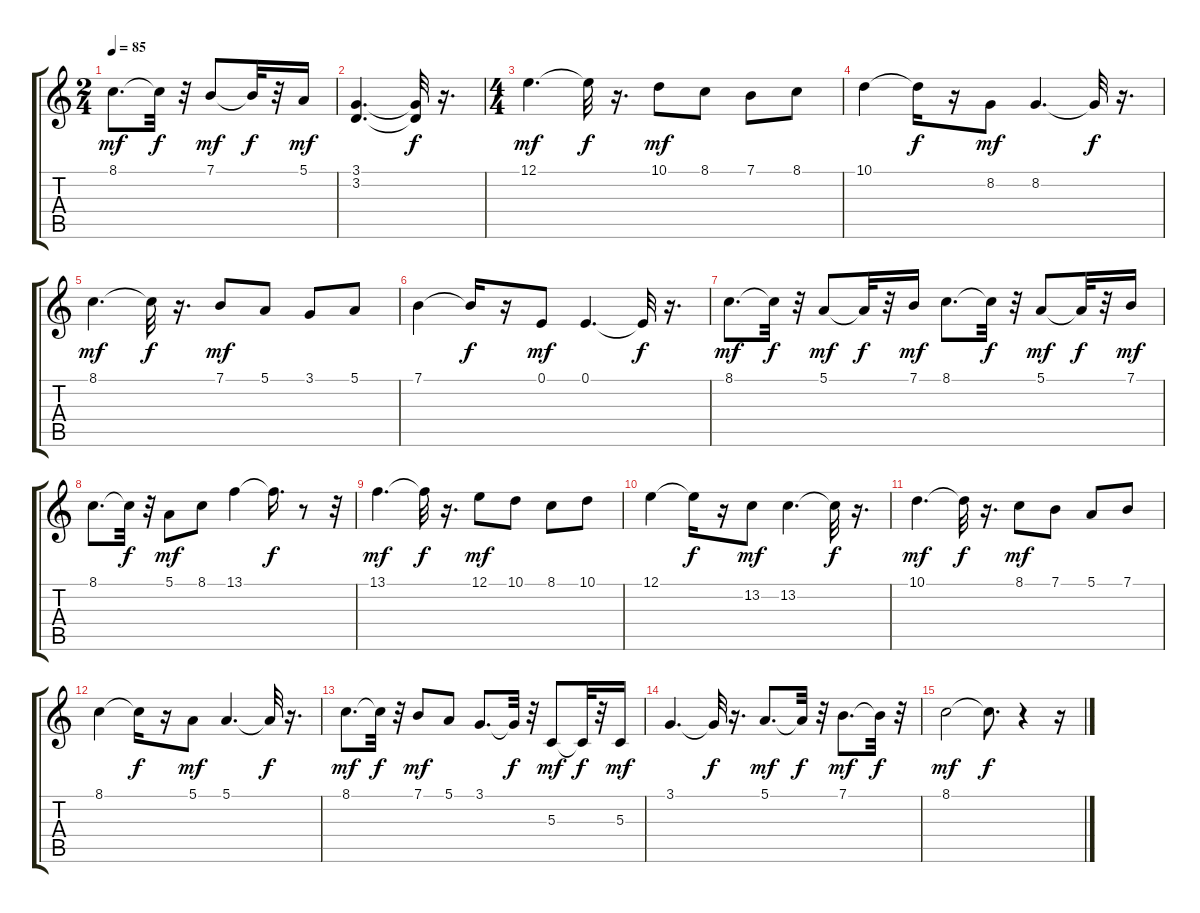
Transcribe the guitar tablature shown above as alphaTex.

\track "" {instrument trumpet}
\staff {score tabs}
\tuning (E4 B3 G3 D3 A2 E2) {hide}
\ts (2 4)
\tempo 85
\clef g2
\ks c
8.1.8{d dy mf} 8.1{t}.32{dy f} r.32 7.1.8{dy mf} 7.1{t}.32{dy f} r.32 5.1.16{dy mf} |
(3.1 3.2).4{d} (3.1{t} 3.2{t}).32{dy f} r.16{d} |
\ts (4 4)
12.1.4{d dy mf} 12.1{t}.32{dy f} r.16{d} 10.1.8{dy mf} 8.1.8 7.1.8 8.1.8 |
10.1.4 10.1{t}.16{dy f} r.16 8.2.8{dy mf} 8.2.4{d} 8.2{t}.32{dy f} r.16{d} |
8.1.4{d dy mf} 8.1{t}.32{dy f} r.16{d} 7.1.8{dy mf} 5.1.8 3.1.8 5.1.8 |
7.1.4 7.1{t}.16{dy f} r.16 0.1.8{dy mf} 0.1.4{d} 0.1{t}.32{dy f} r.16{d} |
8.1.8{d dy mf} 8.1{t}.32{dy f} r.32 5.1.8{dy mf} 5.1{t}.32{dy f} r.32 7.1.16{dy mf} 8.1.8{d} 8.1{t}.32{dy f} r.32 5.1.8{dy mf} 5.1{t}.32{dy f} r.32 7.1.16{dy mf} |
8.1.8{d} 8.1{t}.32{dy f} r.32 5.1.8{dy mf} 8.1.8 13.1.4 13.1{t}.16{d dy f} r.8 r.32 |
13.1.4{d dy mf} 13.1{t}.32{dy f} r.16{d} 12.1.8{dy mf} 10.1.8 8.1.8 10.1.8 |
12.1.4 12.1{t}.16{dy f} r.16 13.2.8{dy mf} 13.2.4{d} 13.2{t}.32{dy f} r.16{d} |
10.1.4{d dy mf} 10.1{t}.32{dy f} r.16{d} 8.1.8{dy mf} 7.1.8 5.1.8 7.1.8 |
8.1.4 8.1{t}.16{dy f} r.16 5.1.8{dy mf} 5.1.4{d} 5.1{t}.32{dy f} r.16{d} |
8.1.8{d dy mf} 8.1{t}.32{dy f} r.32 7.1.8{dy mf} 5.1.8 3.1.8{d} 3.1{t}.32{dy f} r.32 5.3.8{dy mf} 5.3{t}.32{dy f} r.32 5.3.16{dy mf} |
3.1.4{d} 3.1{t}.32{dy f} r.16{d} 5.1.8{d dy mf} 5.1{t}.32{dy f} r.32 7.1.8{d dy mf} 7.1{t}.32{dy f} r.32 |
8.1.2{dy mf} 8.1{t}.8{d dy f} r.4 r.16
